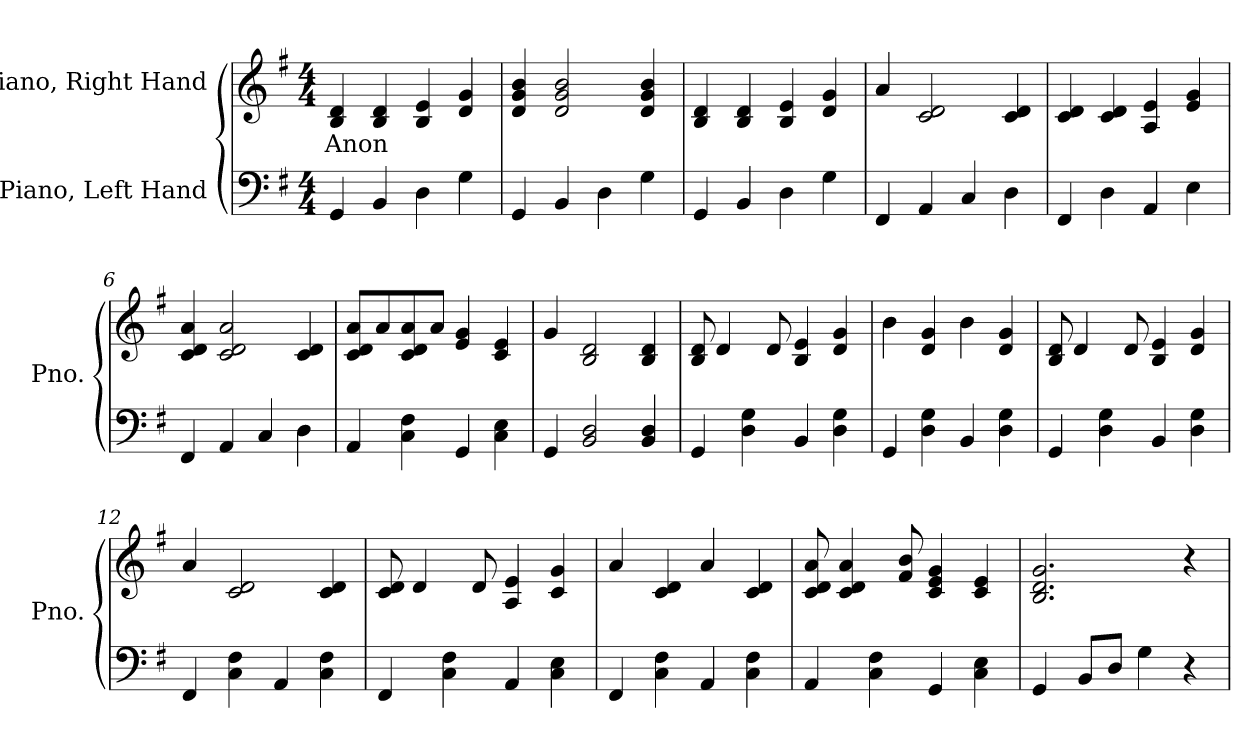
**kern	**kern	**text
*part2	*part1	*part1
*staff2	*staff1	*staff1
*I"Piano, Left Hand	*I"Piano, Right Hand	*
*I'Pno.	*I'Pno.	*
*clefF4	*clefG2	*
*k[f#]	*k[f#]	*
*M4/4	*M4/4	*
*MM100	*MM100	*
=1	=1	=1
!	!	!LO:LY:b
4GG/	4B/ 4d/	Anon
4BB/	4B/ 4d/	.
4D\	4B/ 4e/	.
4G\	4d/ 4g/	.
=2	=2	=2
4GG/	4d/ 4g/ 4b/	.
4BB/	2d/ 2g/ 2b/	.
4D\	.	.
4G\	4d/ 4g/ 4b/	.
=3	=3	=3
4GG/	4B/ 4d/	.
4BB/	4B/ 4d/	.
4D\	4B/ 4e/	.
4G\	4d/ 4g/	.
=4	=4	=4
4FF#/	4a/	.
4AA/	2c/ 2d/	.
4C/	.	.
4D\	4c/ 4d/	.
=5	=5	=5
4FF#/	4c/ 4d/	.
4D\	4c/ 4d/	.
4AA/	4A/ 4e/	.
4E\	4e/ 4g/	.
!!LO:LB:g=z
=6	=6	=6
4FF#/	4c/ 4d/ 4a/	.
4AA/	2c/ 2d/ 2a/	.
4C/	.	.
4D\	4c/ 4d/	.
=7	=7	=7
4AA/	8c/ 8d/ 8a/L	.
.	8a/	.
4C\ 4F#\	8c/ 8d/ 8a/	.
.	8a/J	.
4GG/	4e/ 4g/	.
4C\ 4E\	4c/ 4e/	.
=8	=8	=8
4GG/	4g/	.
2BB/ 2D/	2B/ 2d/	.
4BB/ 4D/	4B/ 4d/	.
=9	=9	=9
4GG/	8B/ 8d/	.
.	4d/	.
4D\ 4G\	.	.
.	8d/	.
4BB/	4B/ 4e/	.
4D\ 4G\	4d/ 4g/	.
=10	=10	=10
4GG/	4b\	.
4D\ 4G\	4d/ 4g/	.
4BB/	4b\	.
4D\ 4G\	4d/ 4g/	.
=11	=11	=11
4GG/	8B/ 8d/	.
.	4d/	.
4D\ 4G\	.	.
.	8d/	.
4BB/	4B/ 4e/	.
4D\ 4G\	4d/ 4g/	.
=12	=12	=12
4FF#/	4a/	.
4C\ 4F#\	2c/ 2d/	.
4AA/	.	.
4C\ 4F#\	4c/ 4d/	.
!!LO:LB:g=z
=13	=13	=13
4FF#/	8c/ 8d/	.
.	4d/	.
4C\ 4F#\	.	.
.	8d/	.
4AA/	4A/ 4e/	.
4C\ 4E\	4c/ 4g/	.
=14	=14	=14
4FF#/	4a/	.
4C\ 4F#\	4c/ 4d/	.
4AA/	4a/	.
4C\ 4F#\	4c/ 4d/	.
=15	=15	=15
4AA/	8c/ 8d/ 8a/	.
.	4c/ 4d/ 4a/	.
4C\ 4F#\	.	.
.	8f#/ 8b/	.
4GG/	4c/ 4e/ 4g/	.
4C\ 4E\	4c/ 4e/	.
=16	=16	=16
4GG/	2.B/ 2.d/ 2.g/	.
8BB/L	.	.
8D/J	.	.
4G\	.	.
4r	4r	.
=	=	=
*-	*-	*-
